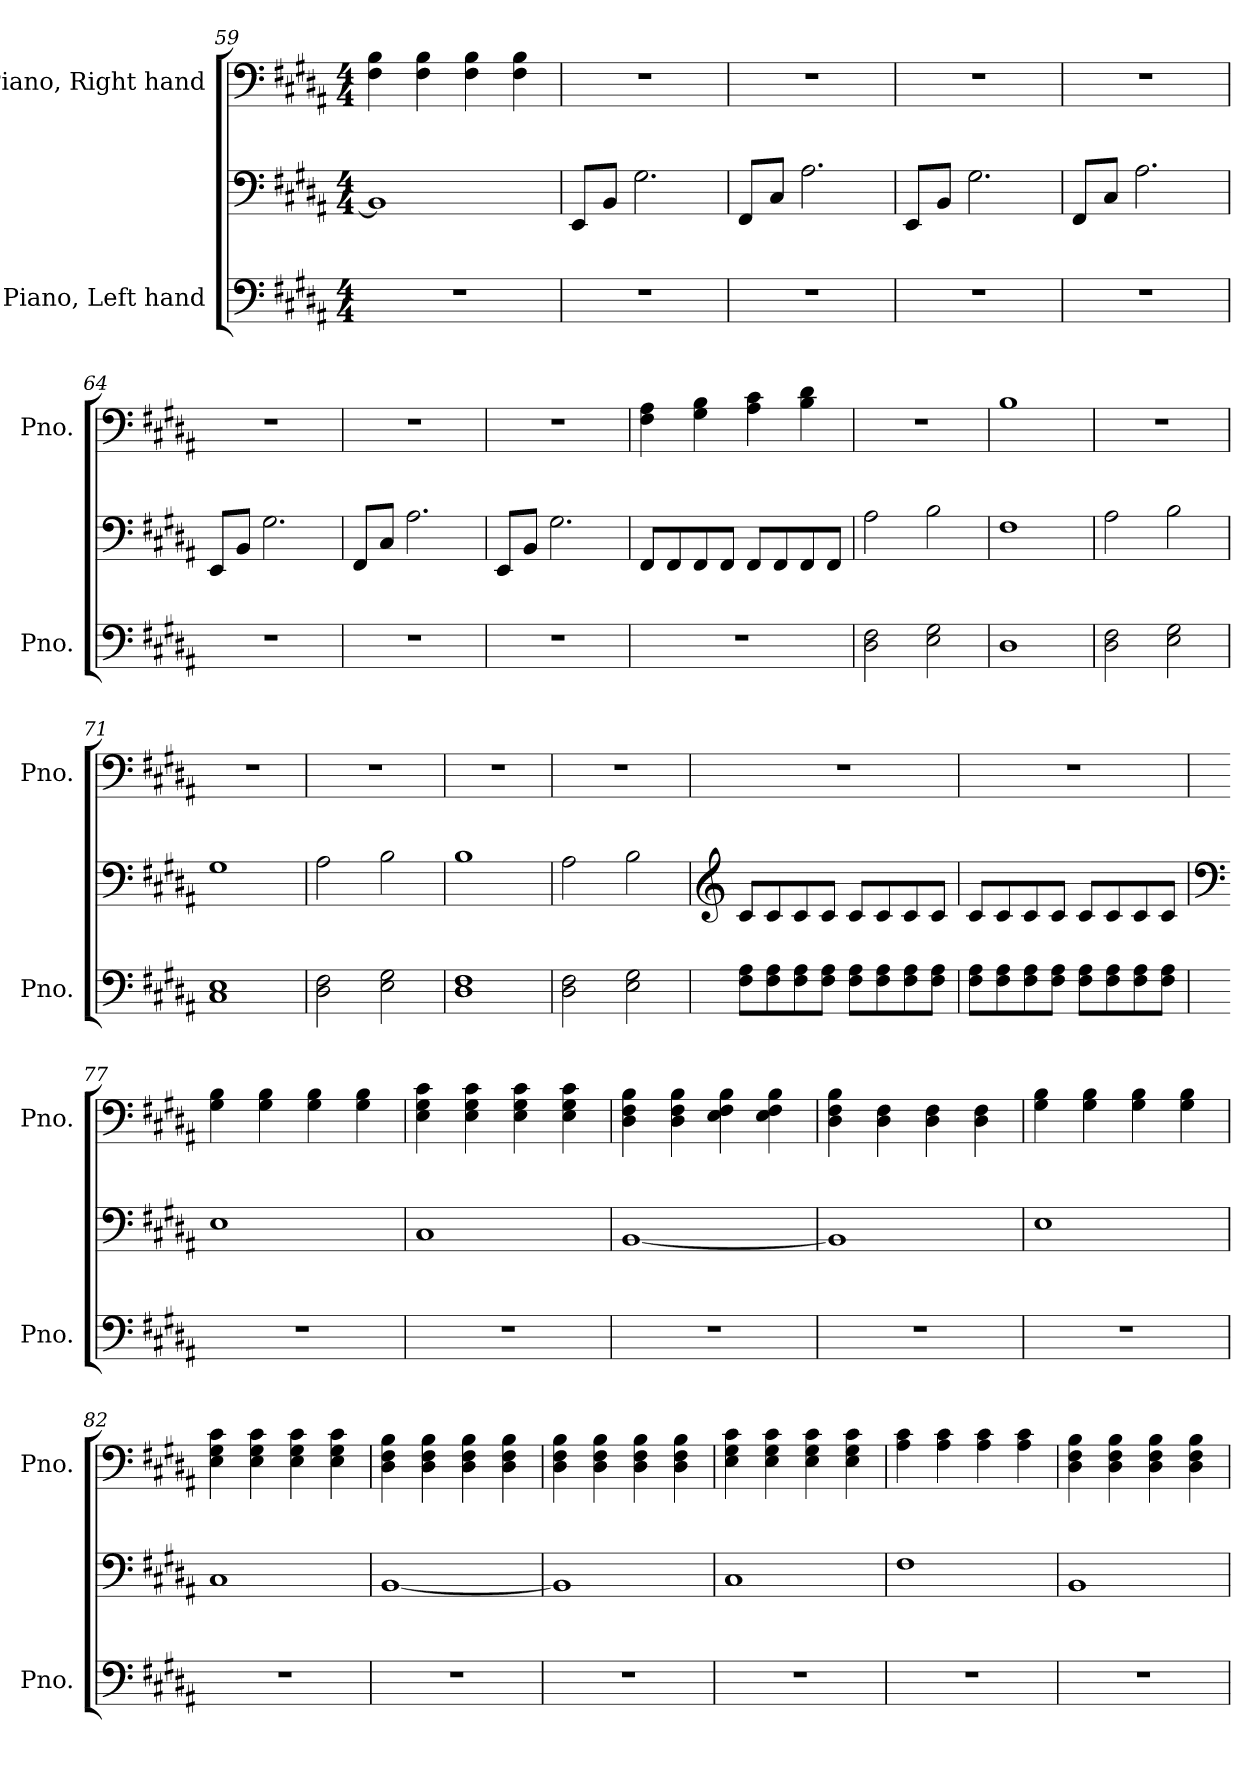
**kern	**kern	**kern
*part2	*part2	*part1
*staff3	*staff2	*staff1
*I"Piano, Left hand	*	*I"Piano, Right hand
*I'Pno.	*	*I'Pno.
!!LO:LB:g=z
*clefF4	*clefF4	*clefF4
*k[f#c#g#d#a#]	*k[f#c#g#d#a#]	*k[f#c#g#d#a#]
*M4/4	*M4/4	*M4/4
=59	=59	=59
1r	1BB]	4F#\ 4B\
.	.	4F#\ 4B\
.	.	4F#\ 4B\
.	.	4F#\ 4B\
=60	=60	=60
1r	8EE/L	1r
.	8BB/J	.
.	2.G#\	.
=61	=61	=61
1r	8FF#/L	1r
.	8C#/J	.
.	2.A#\	.
=62	=62	=62
1r	8EE/L	1r
.	8BB/J	.
.	2.G#\	.
=63	=63	=63
1r	8FF#/L	1r
.	8C#/J	.
.	2.A#\	.
=64	=64	=64
1r	8EE/L	1r
.	8BB/J	.
.	2.G#\	.
=65	=65	=65
1r	8FF#/L	1r
.	8C#/J	.
.	2.A#\	.
=66	=66	=66
1r	8EE/L	1r
.	8BB/J	.
.	2.G#\	.
!!LO:PB:g=z
=67	=67	=67
1r	8FF#/L	4F#\ 4A#\
.	8FF#/	.
.	8FF#/	4G#\ 4B\
.	8FF#/J	.
.	8FF#/L	4A#\ 4c#\
.	8FF#/	.
.	8FF#/	4B\ 4d#\
.	8FF#/J	.
=68	=68	=68
2D#\ 2F#\	2A#\	1r
2E\ 2G#\	2B\	.
=69	=69	=69
1D#	1F#	1B
=70	=70	=70
2D#\ 2F#\	2A#\	1r
2E\ 2G#\	2B\	.
=71	=71	=71
1C# 1E	1G#	1r
=72	=72	=72
2D#\ 2F#\	2A#\	1r
2E\ 2G#\	2B\	.
=73	=73	=73
1D# 1F#	1B	1r
=74	=74	=74
2D#\ 2F#\	2A#\	1r
2E\ 2G#\	2B\	.
!!LO:LB:g=z
=75	=75	=75
*	*clefG2	*
8F#\ 8A#\L	8c#/L	1r
8F#\ 8A#\	8c#/	.
8F#\ 8A#\	8c#/	.
8F#\ 8A#\J	8c#/J	.
8F#\ 8A#\L	8c#/L	.
8F#\ 8A#\	8c#/	.
8F#\ 8A#\	8c#/	.
8F#\ 8A#\J	8c#/J	.
=76	=76	=76
8F#\ 8A#\L	8c#/L	1r
8F#\ 8A#\	8c#/	.
8F#\ 8A#\	8c#/	.
8F#\ 8A#\J	8c#/J	.
8F#\ 8A#\L	8c#/L	.
8F#\ 8A#\	8c#/	.
8F#\ 8A#\	8c#/	.
8F#\ 8A#\J	8c#/J	.
=77	=77	=77
*	*clefF4	*
1r	1E	4G#\ 4B\
.	.	4G#\ 4B\
.	.	4G#\ 4B\
.	.	4G#\ 4B\
=78	=78	=78
1r	1C#	4E\ 4G#\ 4c#\
.	.	4E\ 4G#\ 4c#\
.	.	4E\ 4G#\ 4c#\
.	.	4E\ 4G#\ 4c#\
!!LO:LB:g=z
=79	=79	=79
1r	[1BB	4D#\ 4F#\ 4B\
.	.	4D#\ 4F#\ 4B\
.	.	4E\ 4F#\ 4B\
.	.	4E\ 4F#\ 4B\
=80	=80	=80
1r	1BB]	4D#\ 4F#\ 4B\
.	.	4D#\ 4F#\
.	.	4D#\ 4F#\
.	.	4D#\ 4F#\
=81	=81	=81
1r	1E	4G#\ 4B\
.	.	4G#\ 4B\
.	.	4G#\ 4B\
.	.	4G#\ 4B\
=82	=82	=82
1r	1C#	4E\ 4G#\ 4c#\
.	.	4E\ 4G#\ 4c#\
.	.	4E\ 4G#\ 4c#\
.	.	4E\ 4G#\ 4c#\
=83	=83	=83
1r	[1BB	4D#\ 4F#\ 4B\
.	.	4D#\ 4F#\ 4B\
.	.	4D#\ 4F#\ 4B\
.	.	4D#\ 4F#\ 4B\
=84	=84	=84
1r	1BB]	4D#\ 4F#\ 4B\
.	.	4D#\ 4F#\ 4B\
.	.	4D#\ 4F#\ 4B\
.	.	4D#\ 4F#\ 4B\
=85	=85	=85
1r	1C#	4E\ 4G#\ 4c#\
.	.	4E\ 4G#\ 4c#\
.	.	4E\ 4G#\ 4c#\
.	.	4E\ 4G#\ 4c#\
!!LO:LB:g=z
=86	=86	=86
1r	1F#	4A#\ 4c#\
.	.	4A#\ 4c#\
.	.	4A#\ 4c#\
.	.	4A#\ 4c#\
=87	=87	=87
1r	1BB	4D#\ 4F#\ 4B\
.	.	4D#\ 4F#\ 4B\
.	.	4D#\ 4F#\ 4B\
.	.	4D#\ 4F#\ 4B\
=	=	=
*-	*-	*-
